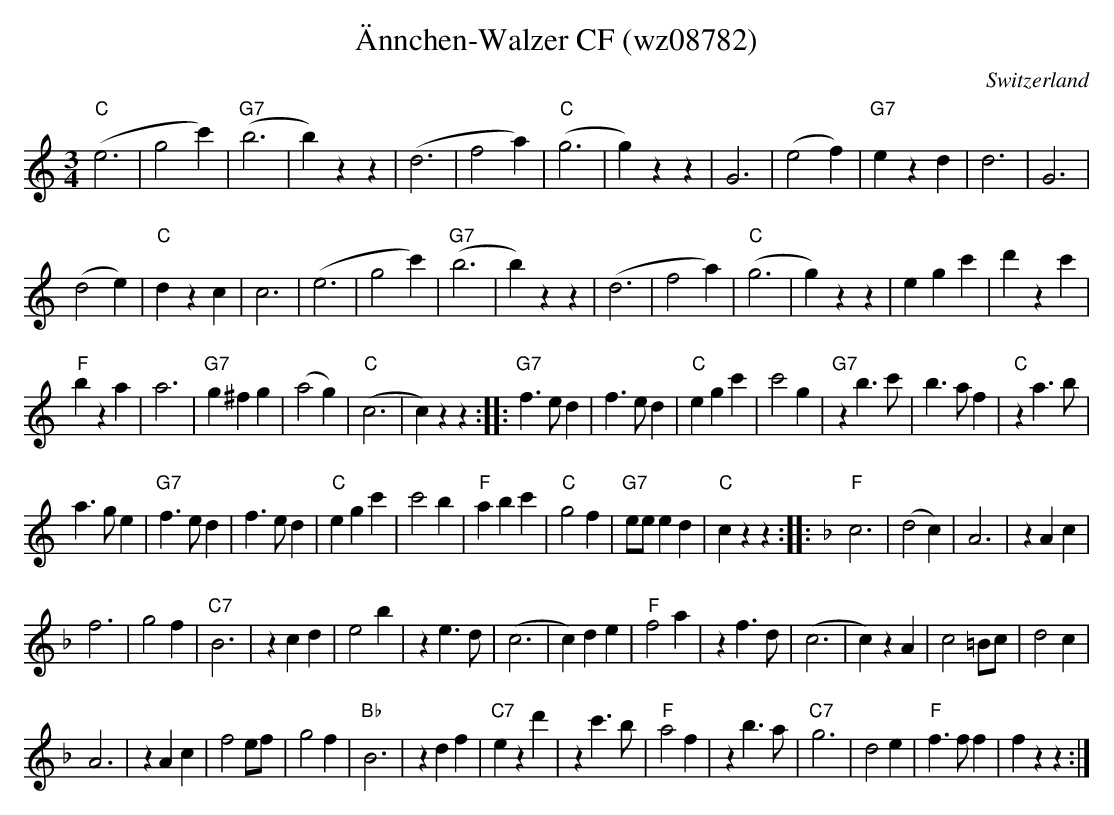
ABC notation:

X:1
T: Ännchen-Walzer CF (wz08782)
O:Switzerland
M:3/4
L:1/4
K:C major
"C"(e3 | g2c') | "G7"(b3 | b)zz | (d3 | f2a) | "C"(g3 | g)zz | G3 | (e2f) | "G7"ezd | d3 | G3 |
(d2e) | "C"dzc | c3 | (e3 | g2c') | "G7"(b3 | b)zz | (d3 | f2a) | "C"(g3 | g)zz | egc' | d'zc' |
"F"bza | a3 | "G7"g^fg | (a2g) | "C"(c3 | c)zz:: "G7"f>ed | f>ed | "C"egc' | c'2g | "G7"zb>c' | b>af | "C"za>b |
a>ge | "G7"f>ed | f>ed | "C"egc' | c'2b | "F"abc' | "C"g2f | "G7"e/e/ed | "C"czz :: [K:F] "F"c3 | (d2c) | A3 | zAc |
f3 | g2f | "C7"B3 | zcd | e2b | ze>d | (c3 | c)de | "F"f2a | zf>d | (c3 | c)zA | c2 =B/c/ | d2c |
A3 | zAc | f2e/f/ | g2f | "Bb"B3 | zdf | "C7"ezd' | zc'>b | "F"a2f | zb>a | "C7"g3 | d2e | "F"f>ff | fzz :|
